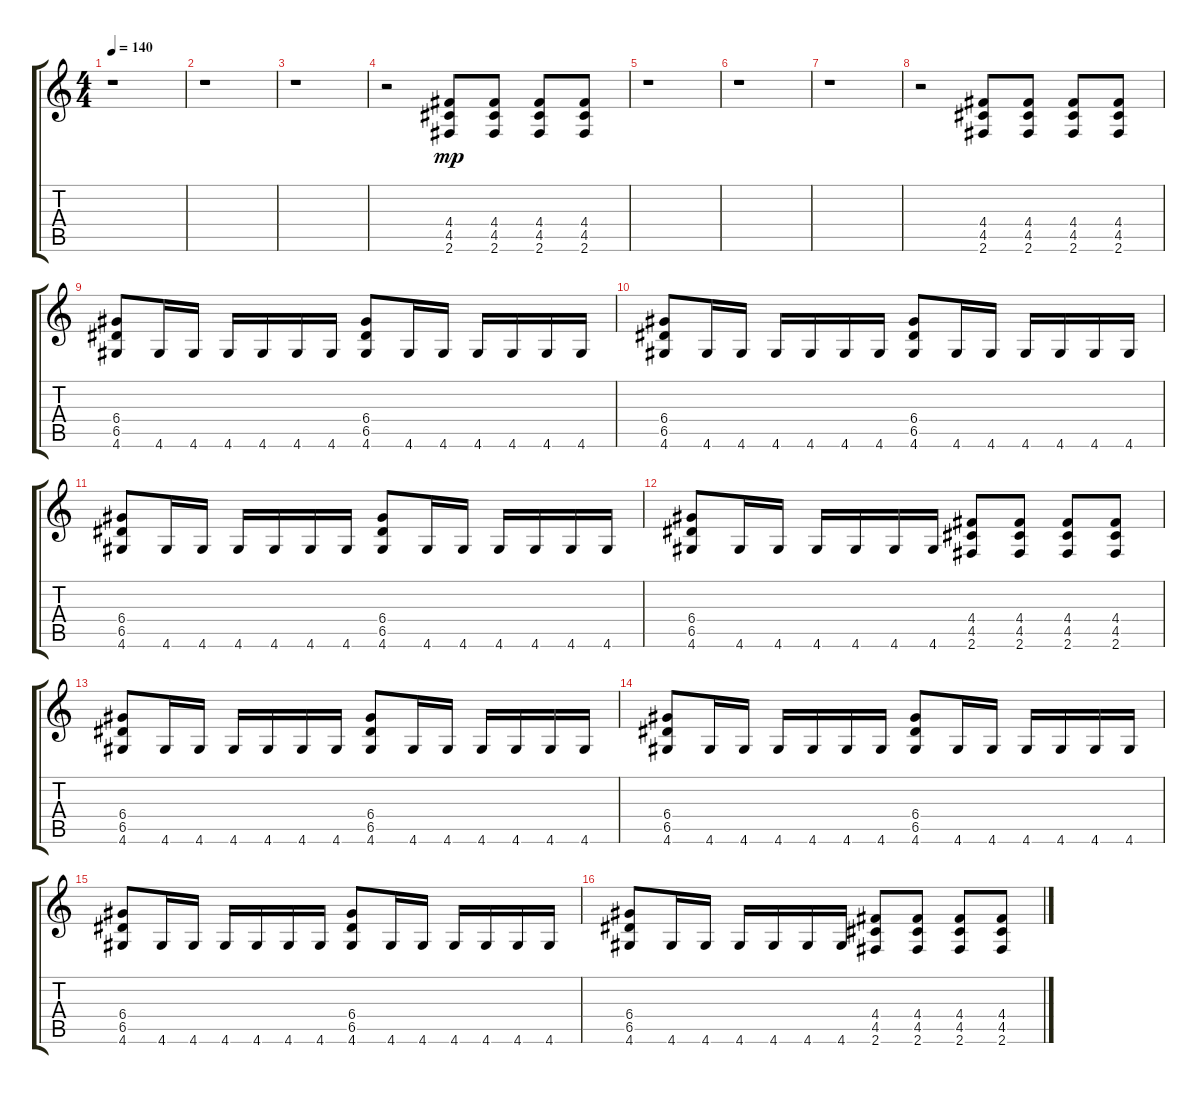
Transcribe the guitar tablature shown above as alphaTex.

\track "" {instrument distortionguitar}
\staff {score tabs}
\tuning (E4 B3 G3 D3 A2 E2) {hide}
\ts (4 4)
\tempo 140
\clef g2
\ks c
r.1{dy mp} |
r.1 |
r.1 |
r.2 (4.4 4.5 2.6).8 (4.4 4.5 2.6).8 (4.4 4.5 2.6).8 (4.4 4.5 2.6).8 |
r.1 |
r.1 |
r.1 |
r.2 (4.4 4.5 2.6).8 (4.4 4.5 2.6).8 (4.4 4.5 2.6).8 (4.4 4.5 2.6).8 |
(6.4 6.5 4.6).8 4.6.16 4.6.16 4.6.16 4.6.16 4.6.16 4.6.16 (6.4 6.5 4.6).8 4.6.16 4.6.16 4.6.16 4.6.16 4.6.16 4.6.16 |
(6.4 6.5 4.6).8 4.6.16 4.6.16 4.6.16 4.6.16 4.6.16 4.6.16 (6.4 6.5 4.6).8 4.6.16 4.6.16 4.6.16 4.6.16 4.6.16 4.6.16 |
(6.4 6.5 4.6).8 4.6.16 4.6.16 4.6.16 4.6.16 4.6.16 4.6.16 (6.4 6.5 4.6).8 4.6.16 4.6.16 4.6.16 4.6.16 4.6.16 4.6.16 |
(6.4 6.5 4.6).8 4.6.16 4.6.16 4.6.16 4.6.16 4.6.16 4.6.16 (4.4 4.5 2.6).8 (4.4 4.5 2.6).8 (4.4 4.5 2.6).8 (4.4 4.5 2.6).8 |
(6.4 6.5 4.6).8 4.6.16 4.6.16 4.6.16 4.6.16 4.6.16 4.6.16 (6.4 6.5 4.6).8 4.6.16 4.6.16 4.6.16 4.6.16 4.6.16 4.6.16 |
(6.4 6.5 4.6).8 4.6.16 4.6.16 4.6.16 4.6.16 4.6.16 4.6.16 (6.4 6.5 4.6).8 4.6.16 4.6.16 4.6.16 4.6.16 4.6.16 4.6.16 |
(6.4 6.5 4.6).8 4.6.16 4.6.16 4.6.16 4.6.16 4.6.16 4.6.16 (6.4 6.5 4.6).8 4.6.16 4.6.16 4.6.16 4.6.16 4.6.16 4.6.16 |
(6.4 6.5 4.6).8 4.6.16 4.6.16 4.6.16 4.6.16 4.6.16 4.6.16 (4.4 4.5 2.6).8 (4.4 4.5 2.6).8 (4.4 4.5 2.6).8 (4.4 4.5 2.6).8
